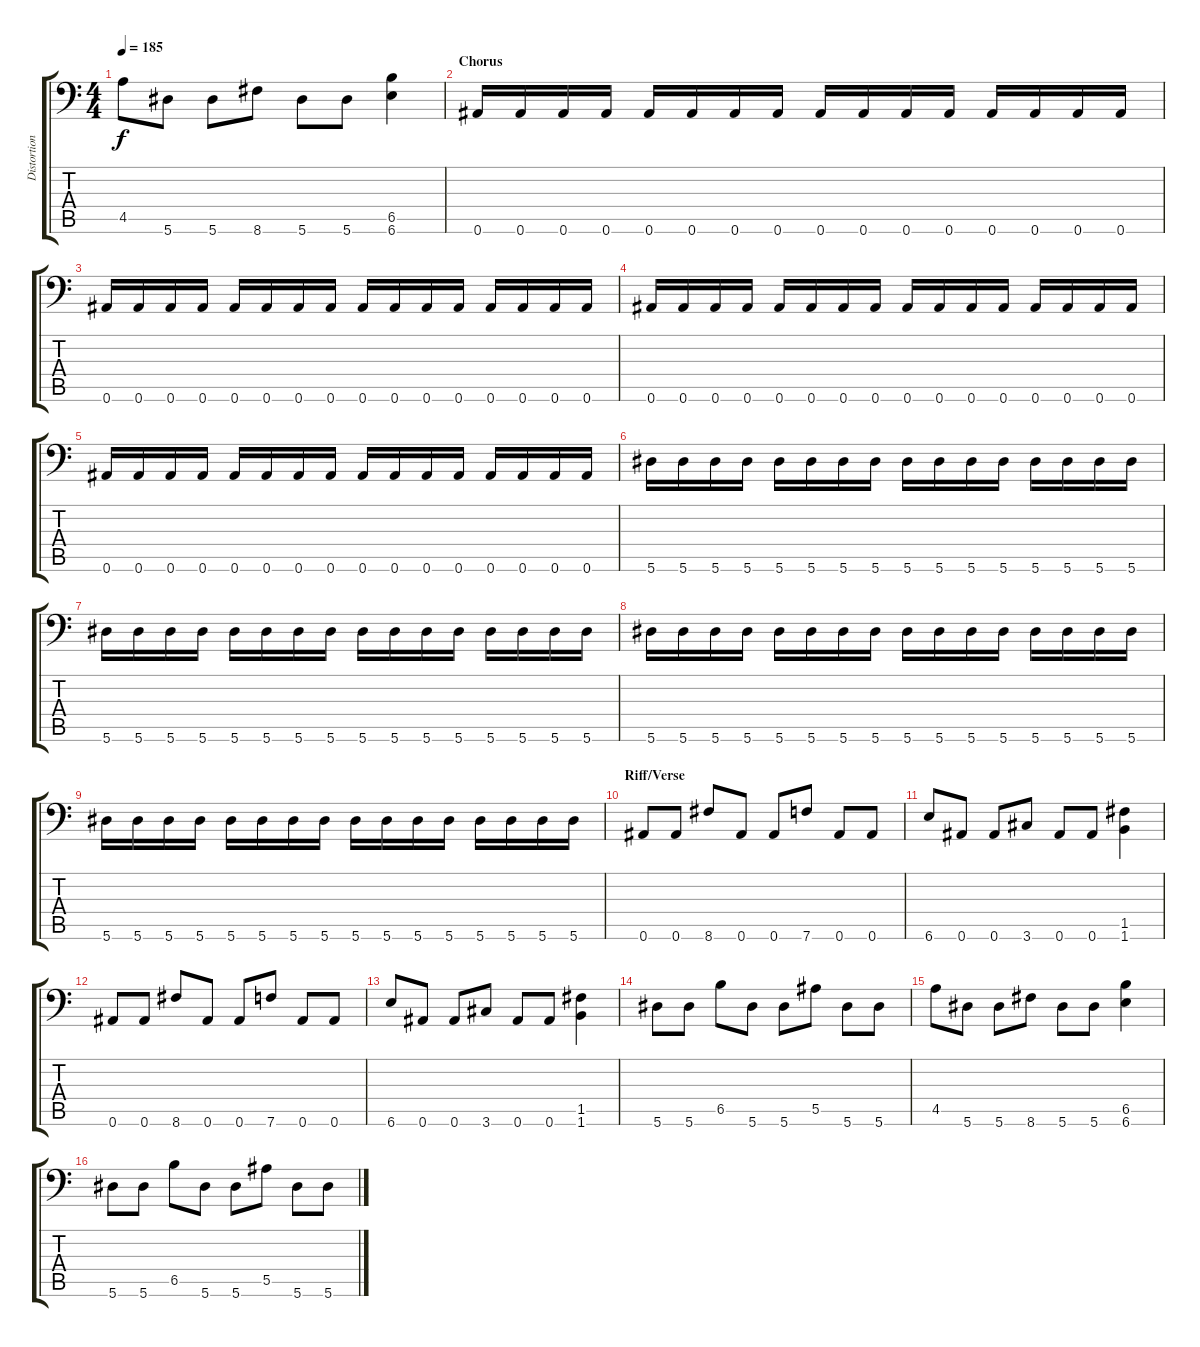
\track ("Distortion Guitar" "Distortion") {instrument distortionguitar}
\staff {score tabs}
\tuning (C4 G3 Eb3 Bb2 F2 Bb1) {hide}
\ts (4 4)
\tempo 185
\clef f4
\ks c
4.5.8{dy f} 5.6.8 5.6.8 8.6.8 5.6.8 5.6.8 (6.5 6.6).4 |
\section ("" "Chorus")
0.6.16 0.6.16 0.6.16 0.6.16 0.6.16 0.6.16 0.6.16 0.6.16 0.6.16 0.6.16 0.6.16 0.6.16 0.6.16 0.6.16 0.6.16 0.6.16 |
0.6.16 0.6.16 0.6.16 0.6.16 0.6.16 0.6.16 0.6.16 0.6.16 0.6.16 0.6.16 0.6.16 0.6.16 0.6.16 0.6.16 0.6.16 0.6.16 |
0.6.16 0.6.16 0.6.16 0.6.16 0.6.16 0.6.16 0.6.16 0.6.16 0.6.16 0.6.16 0.6.16 0.6.16 0.6.16 0.6.16 0.6.16 0.6.16 |
0.6.16 0.6.16 0.6.16 0.6.16 0.6.16 0.6.16 0.6.16 0.6.16 0.6.16 0.6.16 0.6.16 0.6.16 0.6.16 0.6.16 0.6.16 0.6.16 |
5.6.16 5.6.16 5.6.16 5.6.16 5.6.16 5.6.16 5.6.16 5.6.16 5.6.16 5.6.16 5.6.16 5.6.16 5.6.16 5.6.16 5.6.16 5.6.16 |
5.6.16 5.6.16 5.6.16 5.6.16 5.6.16 5.6.16 5.6.16 5.6.16 5.6.16 5.6.16 5.6.16 5.6.16 5.6.16 5.6.16 5.6.16 5.6.16 |
5.6.16 5.6.16 5.6.16 5.6.16 5.6.16 5.6.16 5.6.16 5.6.16 5.6.16 5.6.16 5.6.16 5.6.16 5.6.16 5.6.16 5.6.16 5.6.16 |
5.6.16 5.6.16 5.6.16 5.6.16 5.6.16 5.6.16 5.6.16 5.6.16 5.6.16 5.6.16 5.6.16 5.6.16 5.6.16 5.6.16 5.6.16 5.6.16 |
\section ("" "Riff/Verse")
0.6.8 0.6.8 8.6.8 0.6.8 0.6.8 7.6.8 0.6.8 0.6.8 |
6.6.8 0.6.8 0.6.8 3.6.8 0.6.8 0.6.8 (1.5 1.6).4 |
0.6.8 0.6.8 8.6.8 0.6.8 0.6.8 7.6.8 0.6.8 0.6.8 |
6.6.8 0.6.8 0.6.8 3.6.8 0.6.8 0.6.8 (1.5 1.6).4 |
5.6.8 5.6.8 6.5.8 5.6.8 5.6.8 5.5.8 5.6.8 5.6.8 |
4.5.8 5.6.8 5.6.8 8.6.8 5.6.8 5.6.8 (6.5 6.6).4 |
5.6.8 5.6.8 6.5.8 5.6.8 5.6.8 5.5.8 5.6.8 5.6.8
